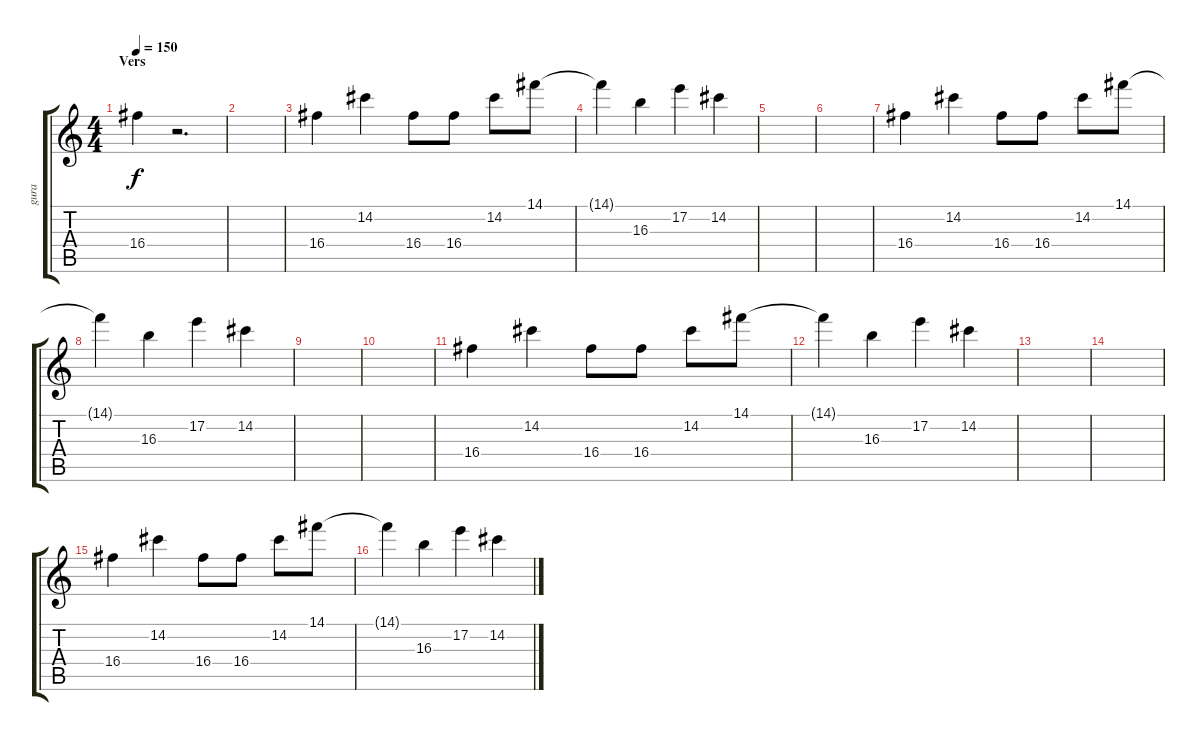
\track ("gura" "gura") {instrument electricguitarjazz}
\staff {score tabs}
\tuning (E4 B3 G3 D3 A2 E2) {hide}
\ts (4 4)
\section ("" "Vers")
\tempo 150
\clef g2
\ks c
16.4.4{dy f} r.2{d} |
|
16.4.4 14.2.4 16.4.8 16.4.8 14.2.8 14.1.8 |
14.1{t}.4 16.3.4 17.2.4 14.2.4 |
|
|
16.4.4 14.2.4 16.4.8 16.4.8 14.2.8 14.1.8 |
14.1{t}.4 16.3.4 17.2.4 14.2.4 |
|
|
16.4.4 14.2.4 16.4.8 16.4.8 14.2.8 14.1.8 |
14.1{t}.4 16.3.4 17.2.4 14.2.4 |
|
|
16.4.4 14.2.4 16.4.8 16.4.8 14.2.8 14.1.8 |
14.1{t}.4 16.3.4 17.2.4 14.2.4
